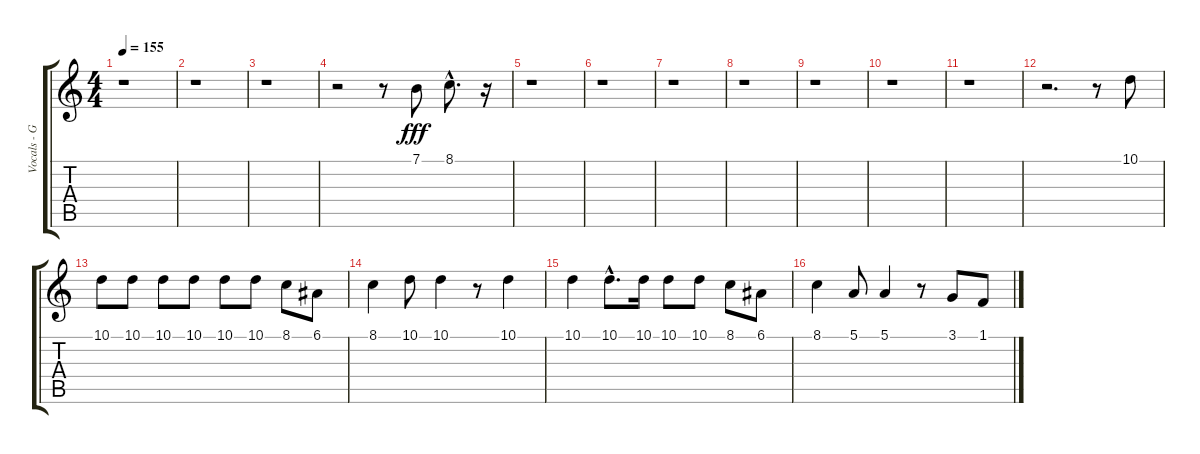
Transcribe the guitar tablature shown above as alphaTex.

\track ("Vocals - Greg Graffin" "Vocals - G") {instrument voiceoohs}
\staff {score tabs}
\tuning (E4 B3 G3 D3 A2 E2) {hide}
\ts (4 4)
\tempo 155
\clef g2
\ks c
r.1{dy fff instrument voiceoohs} |
r.1 |
r.1 |
r.2 r.8 7.1.8 8.1{hac}.8{d} r.16 |
r.1 |
r.1 |
r.1 |
r.1 |
r.1 |
r.1 |
r.1 |
r.2{d} r.8 10.1.8 |
10.1.8 10.1.8 10.1.8 10.1.8 10.1.8 10.1.8 8.1.8 6.1.8 |
8.1.4 10.1.8 10.1.4 r.8 10.1.4 |
10.1.4 10.1{hac}.8{d} 10.1.16 10.1.8 10.1.8 8.1.8 6.1.8 |
8.1.4 5.1.8 5.1.4 r.8 3.1.8 1.1.8
